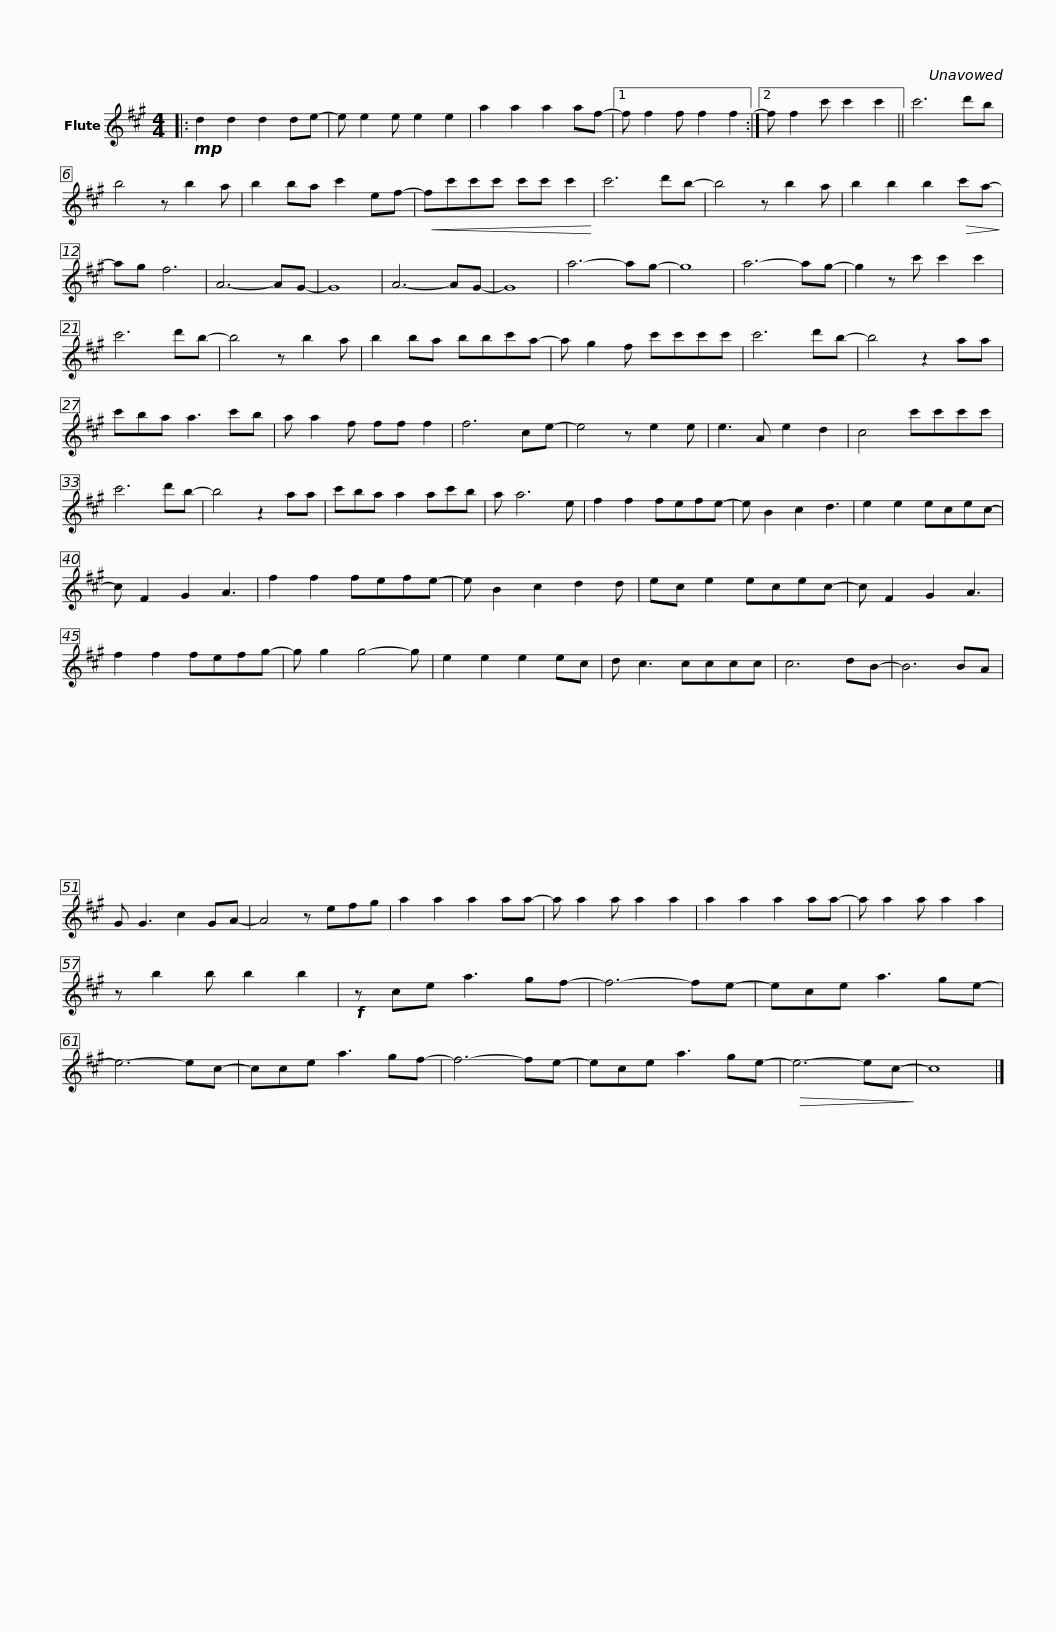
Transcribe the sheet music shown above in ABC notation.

X:1
L:1/8
M:4/4
I:linebreak $
K:A
V:1 treble
V:1
|:!mp! d2 d2 d2 de- | e e2 e e2 e2 | a2 a2 a2 af- |1 f f2 f f2 f2 :|2 f f2 c' c'2 c'2 || %5
 c'6 d'b | b4 z b2 a |$ b2 ba c'2 ef- |!<(! fc'c'c' c'c' c'2!<)! | c'6 d'b- | %10
 b4 z b2 a | b2 b2 b2!>(! c'a-!>)! | ag f6 | A6- AG- | G8 |$ %15
 A6- AG- | G8 | a6- ag- | g8 | a6- ag- | %20
 g2 z c' c'2 c'2 | c'6 d'b- | b4 z b2 a | b2 ba bbc'a- |$ a g2 f c'c'c'c' | %25
 c'6 d'b- | b4 z2 aa | c'ba a3 c'b | a a2 f ff f2 | f6 ce- | %30
 e4 z e2 e |$ e3 A e2 d2 | c4 c'c'c'c' | c'6 d'b- | b4 z2 aa | %35
 c'ba a2 ac'b | a a6 e | f2 f2 fefe- |$ e B2 c2 d3 | e2 e2 ecec- | %40
 c F2 G2 A3 | f2 f2 fefe- | e B2 c2 d2 d | ec e2 ecec- | c F2 G2 A3 | %45
 f2 f2 fefg- |$ g g2 g4- g | e2 e2 e2 ec | d c3 cccc | c6 dB- | %50
 B6 BA | G G3 c2 GA- | A4 z efg | a2 a2 a2 aa- |$ a a2 a a2 a2 | %55
 a2 a2 a2 aa- | a a2 a a2 a2 | z b2 b b2 b2 |!f! z ce a3 gf- | f6- fe- | %60
 ece a3 ge- |$ e6- ec- | cce a3 gf- | f6- fe- | ece a3 ge- | %65
!>(! e6- ec-!>)! | c8 |] %67
